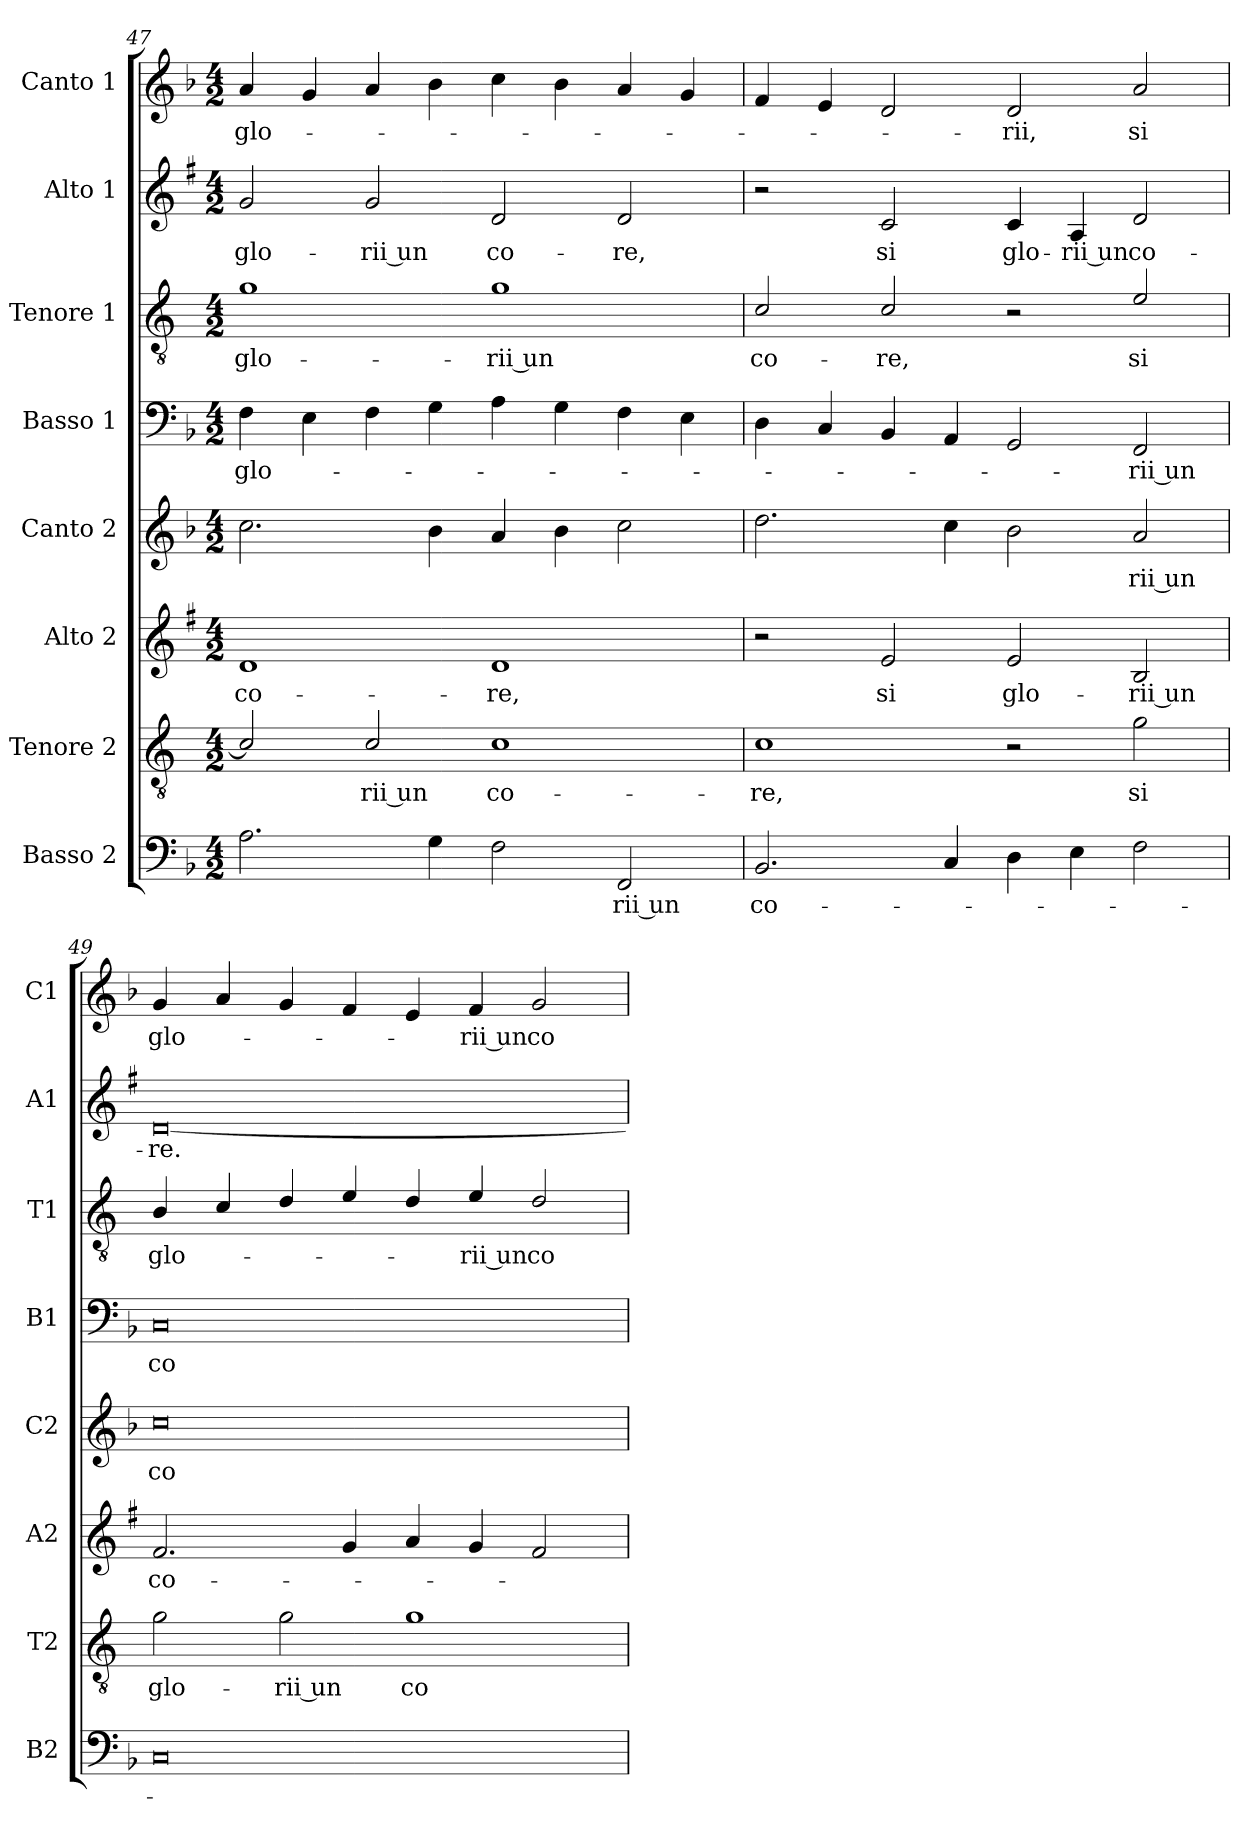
**kern	**text	**kern	**text	**kern	**text	**kern	**text	**kern	**text	**kern	**text	**kern	**text	**kern	**text
*part8	*part8	*part7	*part7	*part6	*part6	*part5	*part5	*part4	*part4	*part3	*part3	*part2	*part2	*part1	*part1
*staff8	*staff8	*staff7	*staff7	*staff6	*staff6	*staff5	*staff5	*staff4	*staff4	*staff3	*staff3	*staff2	*staff2	*staff1	*staff1
*I"Basso 2	*	*I"Tenore 2	*	*I"Alto 2	*	*I"Canto 2	*	*I"Basso 1	*	*I"Tenore 1	*	*I"Alto 1	*	*I"Canto 1	*
*I'B2	*	*I'T2	*	*I'A2	*	*I'C2	*	*I'B1	*	*I'T1	*	*I'A1	*	*I'C1	*
!!LO:LB:g=z
*clefF4	*	*clefGv2	*	*clefG2	*	*clefG2	*	*clefF4	*	*clefGv2	*	*clefG2	*	*clefG2	*
*	*	*ITrd4c7	*	*ITrd1c2	*	*	*	*	*	*ITrd4c7	*	*ITrd1c2	*	*	*
*k[b-]	*	*k[b-]	*	*k[b-]	*	*k[b-]	*	*k[b-]	*	*k[b-]	*	*k[b-]	*	*k[b-]	*
*F:	*	*F:	*	*F:	*	*F:	*	*F:	*	*F:	*	*F:	*	*F:	*
*M4/2	*	*M4/2	*	*M4/2	*	*M4/2	*	*M4/2	*	*M4/2	*	*M4/2	*	*M4/2	*
=47	=47	=47	=47	=47	=47	=47	=47	=47	=47	=47	=47	=47	=47	=47	=47
!	!	!	!	!	!LO:LY:b	!	!	!	!LO:LY:b	!	!LO:LY:b	!	!LO:LY:b	!	!LO:LY:b
2.A\	.	2F/]	.	1c	co-	2.cc\	.	4F\	glo-	1c	glo-	2f/	glo-	4a/	glo-
.	.	.	.	.	.	.	.	4E\	.	.	.	.	.	4g/	.
!	!	!	!LO:LY:b	!	!	!	!	!	!	!	!	!	!LO:LY:b	!	!
.	.	2F/	-rii un	.	.	.	.	4F\	.	.	.	2f/	-rii un	4a/	.
4G\	.	.	.	.	.	4b-\	.	4G\	.	.	.	.	.	4b-\	.
!	!	!	!LO:LY:b	!	!LO:LY:b	!	!	!	!	!	!LO:LY:b	!	!LO:LY:b	!	!
2F\	.	1F	co-	1c	-re,	4a/	.	4A\	.	1c	-rii un	2c/	co-	4cc\	.
.	.	.	.	.	.	4b-\	.	4G\	.	.	.	.	.	4b-\	.
!	!LO:LY:b	!	!	!	!	!	!	!	!	!	!	!	!LO:LY:b	!	!
2FF/	-rii un	.	.	.	.	2cc\	.	4F\	.	.	.	2c/	-re,	4a/	.
.	.	.	.	.	.	.	.	4E\	.	.	.	.	.	4g/	.
=48	=48	=48	=48	=48	=48	=48	=48	=48	=48	=48	=48	=48	=48	=48	=48
!	!LO:LY:b	!	!LO:LY:b	!	!	!	!	!	!	!	!LO:LY:b	!	!	!	!
2.BB-/	co-	1F	-re,	2r	.	2.dd\	.	4D\	.	2F/	co-	2r	.	4f/	.
.	.	.	.	.	.	.	.	4C/	.	.	.	.	.	4e/	.
!	!	!	!	!	!LO:LY:b	!	!	!	!	!	!LO:LY:b	!	!LO:LY:b	!	!
.	.	.	.	2d/	si	.	.	4BB-/	.	2F/	-re,	2B-/	si	2d/	.
4C/	.	.	.	.	.	4cc\	.	4AA/	.	.	.	.	.	.	.
!	!	!	!	!	!LO:LY:b	!	!	!	!	!	!	!	!LO:LY:b	!	!LO:LY:b
4D\	.	2r	.	2d/	glo-	2b-\	.	2GG/	.	2r	.	4B-/	glo-	2d/	-rii,
!	!	!	!	!	!	!	!	!	!	!	!	!	!LO:LY:b	!	!
4E\	.	.	.	.	.	.	.	.	.	.	.	4G/	-rii un	.	.
!	!	!	!LO:LY:b	!	!LO:LY:b	!	!LO:LY:b	!	!LO:LY:b	!	!LO:LY:b	!	!LO:LY:b	!	!LO:LY:b
2F\	.	2c\	si	2A/	-rii un	2a/	-rii un	2FF/	-rii un	2A/	si	2c/	co-	2a/	si
=49	=49	=49	=49	=49	=49	=49	=49	=49	=49	=49	=49	=49	=49	=49	=49
!	!	!	!LO:LY:b	!	!LO:LY:b	!	!LO:LY:b	!	!LO:LY:b	!	!LO:LY:b	!	!LO:LY:b	!	!LO:LY:b
0C	.	2c\	glo-	2.e/	co-	0cc	co-	0C	co-	4E/	glo-	[0c	-re.	4g/	glo-
.	.	.	.	.	.	.	.	.	.	4F/	.	.	.	4a/	.
!	!	!	!LO:LY:b	!	!	!	!	!	!	!	!	!	!	!	!
.	.	2c\	-rii un	.	.	.	.	.	.	4G/	.	.	.	4g/	.
.	.	.	.	4f/	.	.	.	.	.	4A/	.	.	.	4f/	.
!	!	!	!LO:LY:b	!	!	!	!	!	!	!	!	!	!	!	!
.	.	1c	co-	4g/	.	.	.	.	.	4G/	.	.	.	4e/	.
!	!	!	!	!	!	!	!	!	!	!	!LO:LY:b	!	!	!	!LO:LY:b
.	.	.	.	4f/	.	.	.	.	.	4A/	-rii un	.	.	4f/	-rii un
!	!	!	!	!	!	!	!	!	!	!	!LO:LY:b	!	!	!	!LO:LY:b
.	.	.	.	2e/	.	.	.	.	.	2G/	co-	.	.	2g/	co-
=	=	=	=	=	=	=	=	=	=	=	=	=	=	=	=
*-	*-	*-	*-	*-	*-	*-	*-	*-	*-	*-	*-	*-	*-	*-	*-
